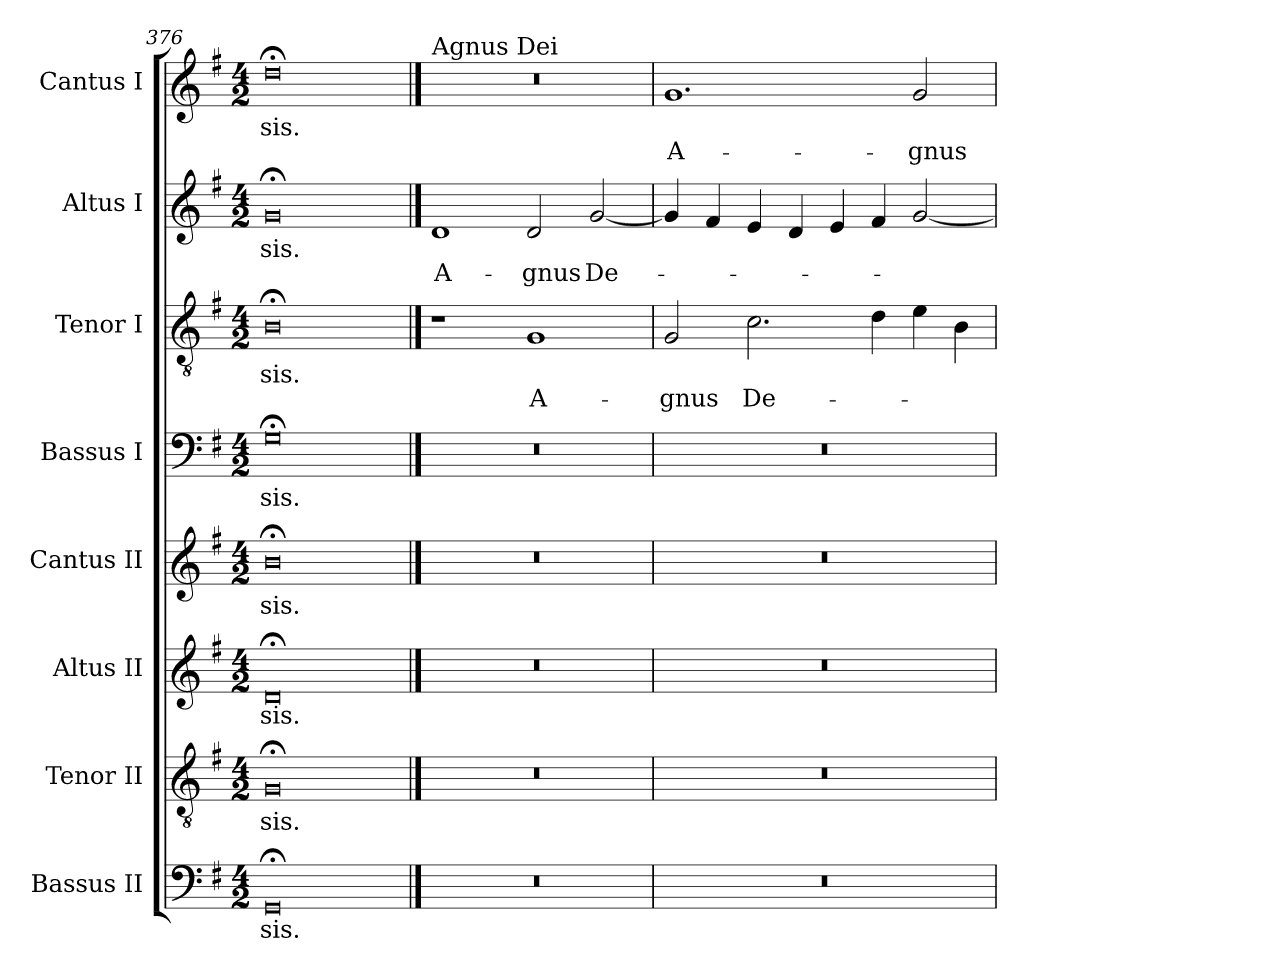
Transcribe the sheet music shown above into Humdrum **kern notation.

**kern	**text	**kern	**text	**kern	**text	**kern	**text	**kern	**text	**kern	**text	**text	**kern	**text	**text	**kern	**text	**text
*part8	*part8	*part7	*part7	*part6	*part6	*part5	*part5	*part4	*part4	*part3	*part3	*part3	*part2	*part2	*part2	*part1	*part1	*part1
*staff8	*staff8	*staff7	*staff7	*staff6	*staff6	*staff5	*staff5	*staff4	*staff4	*staff3	*staff3	*staff3	*staff2	*staff2	*staff2	*staff1	*staff1	*staff1
*I"Bassus II	*	*I"Tenor II	*	*I"Altus II	*	*I"Cantus II	*	*I"Bassus I	*	*I"Tenor I	*	*	*I"Altus I	*	*	*I"Cantus I	*	*
*I'B II	*	*I'T II	*	*I'A II	*	*I'C II	*	*I'B I	*	*I'T I	*	*	*I'A I	*	*	*I'C I	*	*
*clefF4	*	*clefGv2	*	*clefG2	*	*clefG2	*	*clefF4	*	*clefGv2	*	*	*clefG2	*	*	*clefG2	*	*
*k[f#]	*	*k[f#]	*	*k[f#]	*	*k[f#]	*	*k[f#]	*	*k[f#]	*	*	*k[f#]	*	*	*k[f#]	*	*
*G:	*	*G:	*	*G:	*	*G:	*	*G:	*	*G:	*	*	*G:	*	*	*G:	*	*
*M4/2	*	*M4/2	*	*M4/2	*	*M4/2	*	*M4/2	*	*M4/2	*	*	*M4/2	*	*	*M4/2	*	*
=376	=376	=376	=376	=376	=376	=376	=376	=376	=376	=376	=376	=376	=376	=376	=376	=376	=376	=376
!	!LO:LY:b	!	!	!	!	!	!	!	!	!	!	!	!	!	!	!	!	!
!	!	!	!LO:LY:b	!	!	!	!	!	!	!	!	!	!	!	!	!	!	!
!	!	!	!	!	!LO:LY:b	!	!	!	!	!	!	!	!	!	!	!	!	!
!	!	!	!	!	!	!	!LO:LY:b	!	!	!	!	!	!	!	!	!	!	!
!	!	!	!	!	!	!	!	!	!LO:LY:b	!	!	!	!	!	!	!	!	!
!	!	!	!	!	!	!	!	!	!	!	!LO:LY:b	!	!	!	!	!	!	!
!	!	!	!	!	!	!	!	!	!	!	!	!	!	!LO:LY:b	!	!	!	!
!	!	!	!	!	!	!	!	!	!	!	!	!	!	!	!	!	!LO:LY:b	!
0GG;<	-sis.	0G;<	-sis.	0d;<	-sis.	0b;<	-sis.	0G;<	-sis.	0B;<	-sis.	.	0g;<	-sis.	.	0dd;<	-sis.	.
!!LO:PB:g=z
==376X7	==376X7	==376X7	==376X7	==376X7	==376X7	==376X7	==376X7	==376X7	==376X7	==376X7	==376X7	==376X7	==376X7	==376X7	==376X7	==376X7	==376X7	==376X7
!	!	!	!	!	!	!	!	!	!	!	!	!	!	!	!	!LO:TX:a:t=Agnus Dei	!	!
!	!	!	!	!	!	!	!	!	!	!	!	!	!	!	!LO:LY:b	!	!	!
0r	.	0r	.	0r	.	0r	.	0r	.	1r	.	.	1d	.	A-	0r	.	.
!	!	!	!	!	!	!	!	!	!	!	!	!LO:LY:b	!	!	!	!	!	!
!	!	!	!	!	!	!	!	!	!	!	!	!	!	!	!LO:LY:b	!	!	!
.	.	.	.	.	.	.	.	.	.	1G	.	A-	2d/	.	-gnus	.	.	.
!	!	!	!	!	!	!	!	!	!	!	!	!	!	!	!LO:LY:b	!	!	!
.	.	.	.	.	.	.	.	.	.	.	.	.	[2g/	.	De-	.	.	.
=377	=377	=377	=377	=377	=377	=377	=377	=377	=377	=377	=377	=377	=377	=377	=377	=377	=377	=377
!	!	!	!	!	!	!	!	!	!	!	!	!LO:LY:b	!	!	!	!	!	!
!	!	!	!	!	!	!	!	!	!	!	!	!	!	!	!	!	!	!LO:LY:b
0r	.	0r	.	0r	.	0r	.	0r	.	2G/	.	-gnus	4g/]	.	.	1.g	.	A-
.	.	.	.	.	.	.	.	.	.	.	.	.	4f#/	.	.	.	.	.
!	!	!	!	!	!	!	!	!	!	!	!	!LO:LY:b	!	!	!	!	!	!
.	.	.	.	.	.	.	.	.	.	2.c\	.	De-	4e/	.	.	.	.	.
.	.	.	.	.	.	.	.	.	.	.	.	.	4d/	.	.	.	.	.
.	.	.	.	.	.	.	.	.	.	.	.	.	4e/	.	.	.	.	.
.	.	.	.	.	.	.	.	.	.	4d\	.	.	4f#/	.	.	.	.	.
!	!	!	!	!	!	!	!	!	!	!	!	!	!	!	!	!	!	!LO:LY:b
.	.	.	.	.	.	.	.	.	.	4e\	.	.	[2g/	.	.	2g/	.	-gnus
.	.	.	.	.	.	.	.	.	.	4B\	.	.	.	.	.	.	.	.
=	=	=	=	=	=	=	=	=	=	=	=	=	=	=	=	=	=	=
*-	*-	*-	*-	*-	*-	*-	*-	*-	*-	*-	*-	*-	*-	*-	*-	*-	*-	*-
